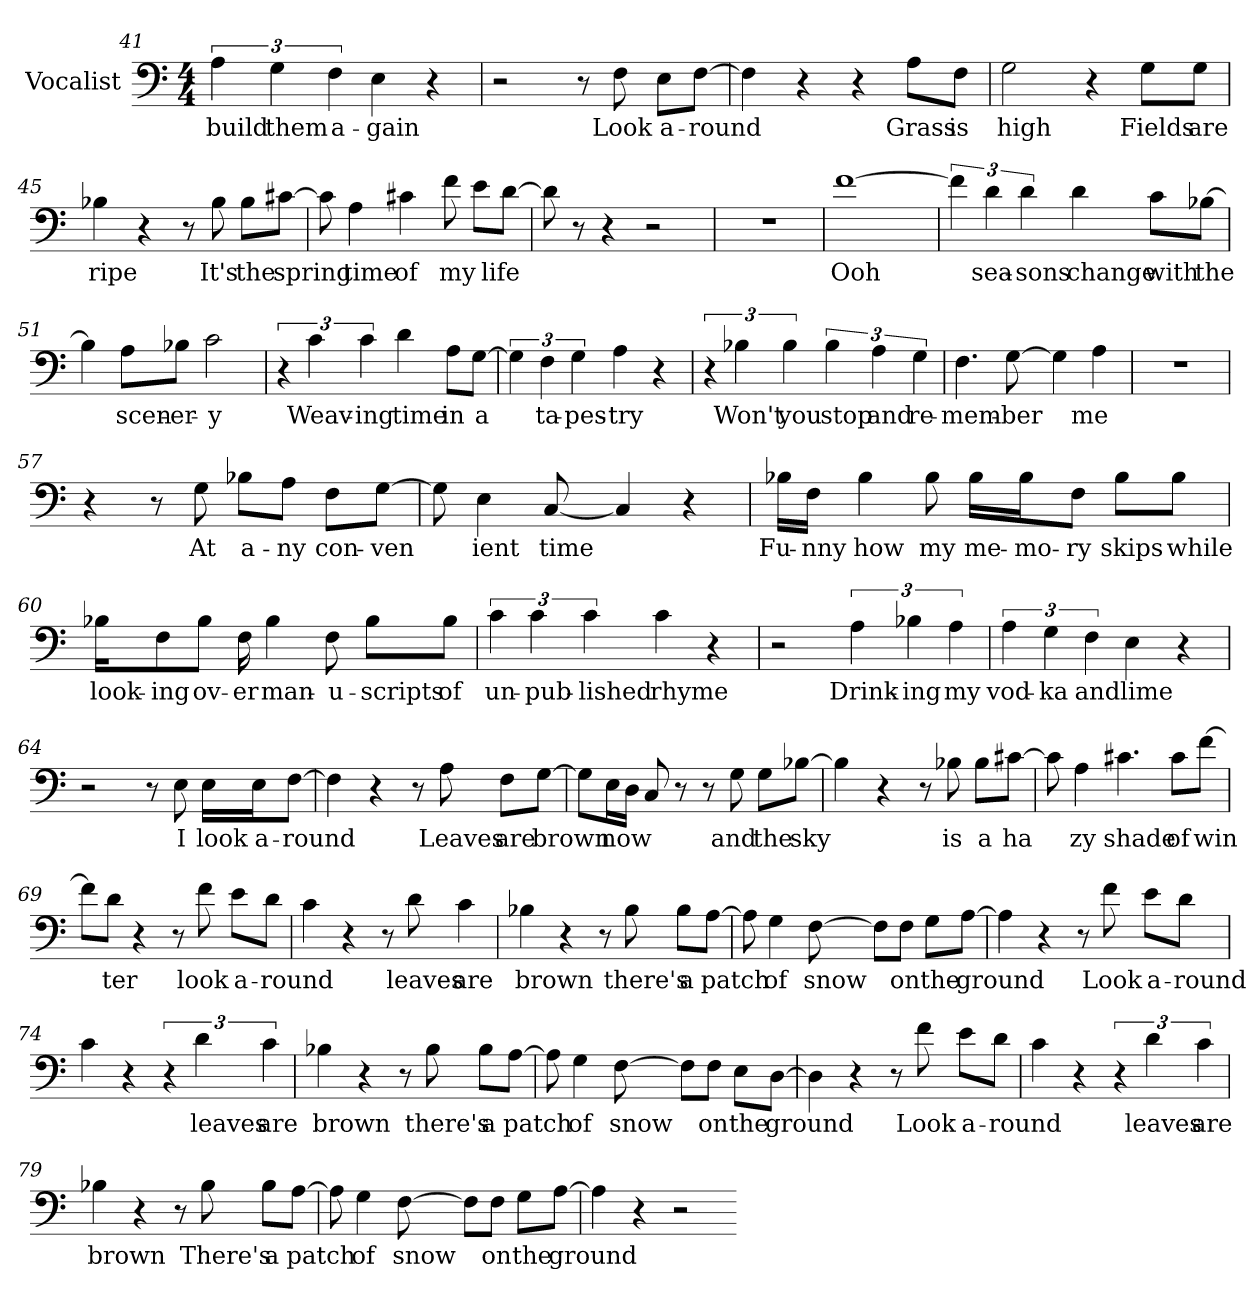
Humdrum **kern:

**kern	**text
*part1	*part1
*staff1	*staff1
*I"Vocalist	*
*clefF4	*
*M4/4	*
=41	=41
6A	build
6G	them
6F	a-
4E	-gain
4r	.
=42	=42
2r	.
8r	.
8F	Look
8E\L	a-
[8F\J	-round
=43	=43
4F]	_
4r	.
4r	.
8A\L	Grass
8F\J	is
=44	=44
2G	high
4r	.
8G\L	Fields
8G\J	are
=45	=45
4B-X	ripe
4r	.
8r	.
8B-	It's
8B-\L	the
[8c#X\J	spring
=46	=46
8c#]	_
4A	time
4c#X	of
8f	my
8e\L	_
[8d\J	life
=47	=47
8d]	_
8r	.
4r	.
2r	.
=48	=48
1r	.
=49	=49
[1f	Ooh
=50	=50
6f]	_
6d	sea-
6d	-sons
4d	change
8c\L	with
[8B-X\J	the
=51	=51
4B-]	_
8A\L	scen-
8B-X\J	-er-
2c	-y
=52	=52
6r	.
6c	Weav-
6c	-ing
4d	time
8A\L	in
[8G\J	a
=53	=53
6G]	_
6F	ta-
6G	-pes-
4A	-try
4r	.
=54	=54
6r	.
6B-X	Won't
6B-	you
6B-	stop
6A	and
6G	re-
=55	=55
4.F	-mem-
[8G	-ber
4G]	_
4A	me
=56	=56
1r	.
=57	=57
4r	.
8r	.
8G	At
8B-X\L	a-
8A\J	-ny
8F\L	con-
[8G\J	-ven-
=58	=58
8G]	_
4E	-ient
[8C	time
4C]	_
4r	.
=59	=59
16B-X\LL	Fu-
16F\JJ	-nny
4B-	how
8B-	my
16B-\LL	me-
16B-\J	-mo-
8F\J	-ry
8B-\L	skips
8B-\J	while
=60	=60
16B-X\KL	look-
8F\	-ing
8B-\J	ov-
16F	-er
4B-	man-
8F	-u-
8B-\L	-scripts
8B-\J	of
=61	=61
6c	un-
6c	-pub-
6c	-lished
4c	rhyme
4r	.
=62	=62
2r	.
6A	Drink-
6B-X	-ing
6A	my
=63	=63
6A	vod-
6G	-ka
6F	and
4E	lime
4r	.
=64	=64
2r	.
8r	.
8E	I
16E\LL	look
16E\J	a-
[8F\J	-round
=65	=65
4F]	_
4r	.
8r	.
8A	Leaves
8F\L	are
[8G\J	brown
=66	=66
8G\L]	_
16E\L	now
16D\JJ	_
8C	_
8r	.
8r	.
8G	and
8G\L	the
[8B-X\J	sky
=67	=67
4B-]	_
4r	.
8r	.
8B-X	is
8B-\L	a
[8c#X\J	ha-
=68	=68
8c#]	_
4A	-zy
4.c#X	shade
8c#\L	of
[8f\J	win-
=69	=69
8f\L]	_
8d\J	-ter
4r	.
8r	.
8f	look
8e\L	a-
8d\J	-round
=70	=70
4c	_
4r	.
8r	.
8d	leaves
4c	are
=71	=71
4B-X	brown
4r	.
8r	.
8B-	there's
8B-\L	a
[8A\J	patch
=72	=72
8A]	_
4G	of
[8F	snow
8F\L]	_
8F\J	on
8G\L	the
[8A\J	ground
=73	=73
4A]	_
4r	.
8r	.
8f	Look
8e\L	a-
8d\J	-round
=74	=74
4c	_
4r	.
6r	.
6d	leaves
6c	are
=75	=75
4B-X	brown
4r	.
8r	.
8B-	there's
8B-\L	a
[8A\J	patch
=76	=76
8A]	_
4G	of
[8F	snow
8F\L]	_
8F\J	on
8E\L	the
[8D\J	ground
=77	=77
4D]	_
4r	.
8r	.
8f	Look
8e\L	a-
8d\J	-round
=78	=78
4c	_
4r	.
6r	.
6d	leaves
6c	are
=79	=79
4B-X	brown
4r	.
8r	.
8B-	There's
8B-\L	a
[8A\J	patch
=80	=80
8A]	_
4G	of
[8F	snow
8F\L]	_
8F\J	on
8G\L	the
[8A\J	ground
=81	=81
4A]	_
4r	.
2r	.
=-	=-
*-	*-
